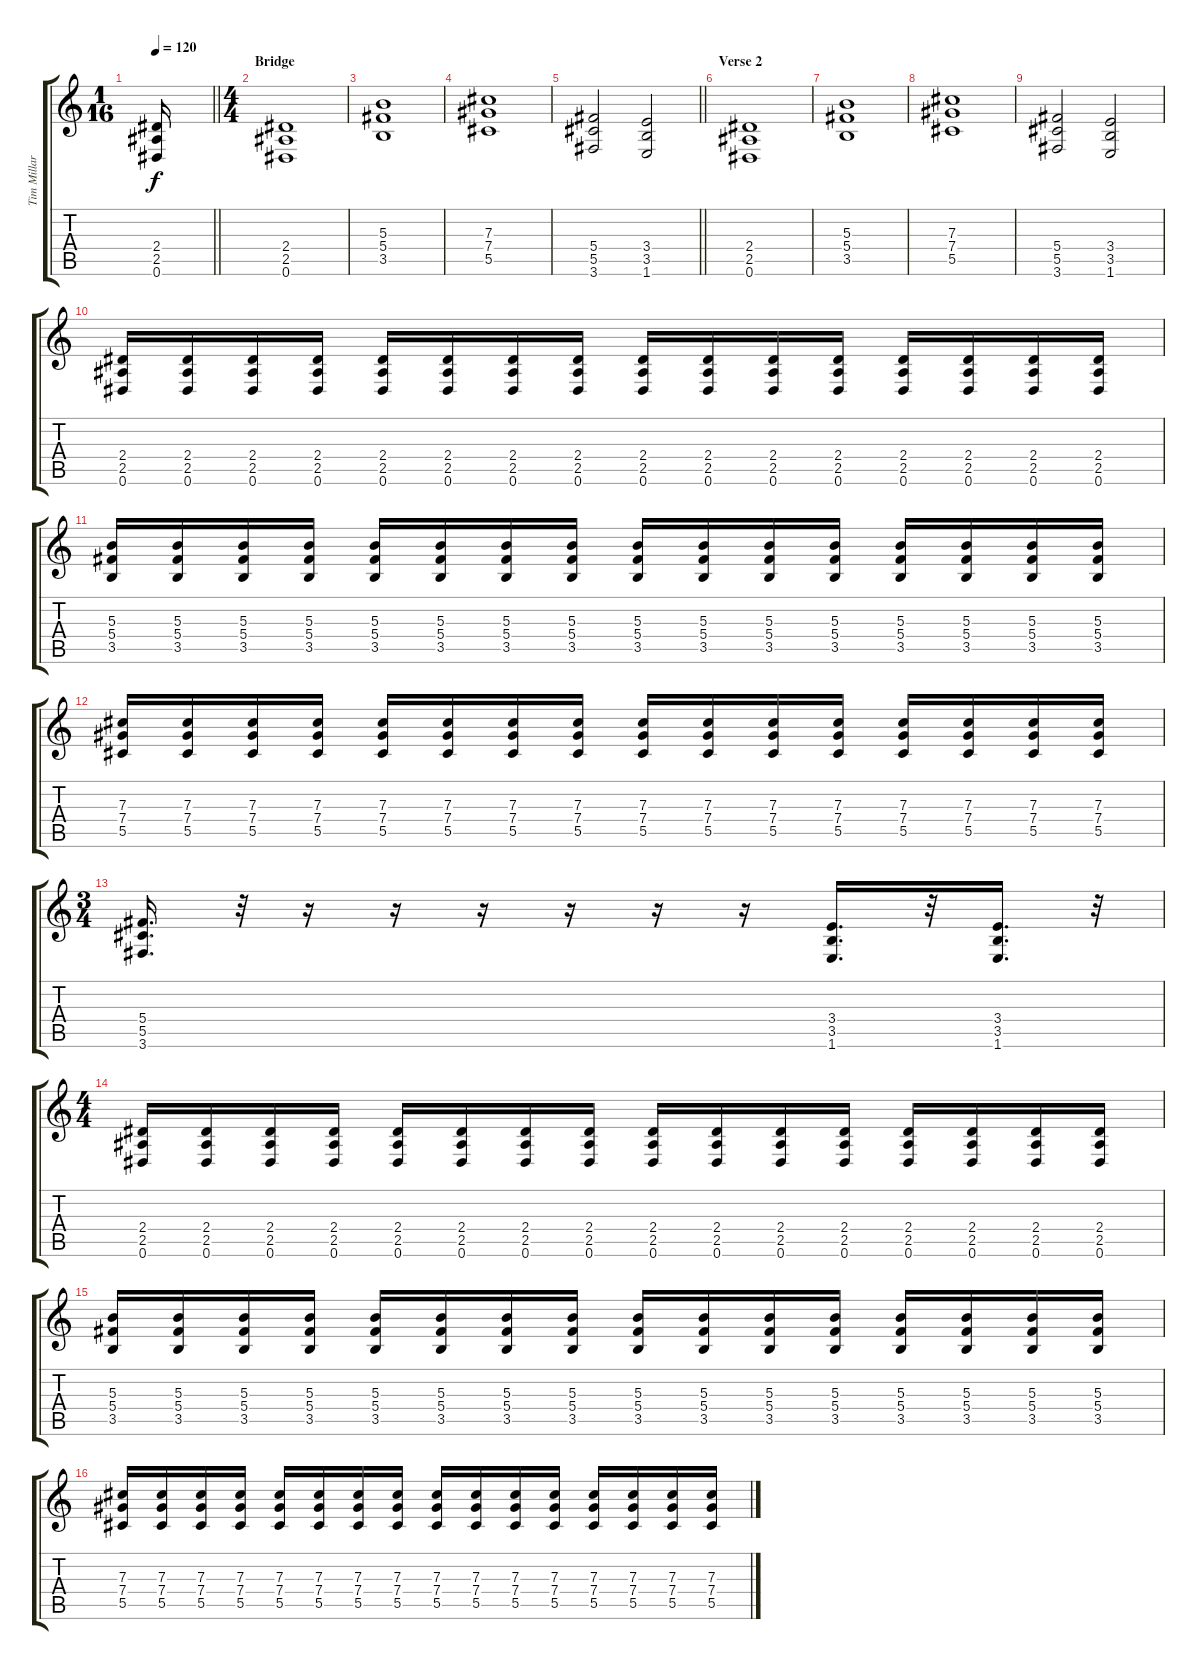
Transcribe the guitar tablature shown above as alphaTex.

\track ("Tim Millar" "Tim Millar") {instrument distortionguitar}
\staff {score tabs}
\tuning (Eb4 Bb3 Gb3 Db3 Ab2 Eb2) {hide}
\ts (1 16)
\tempo 120
\clef g2
\barLineRight lightlight
\ks c
(2.4{t} 2.5{t} 0.6{t}).16{dy f} |
\ts (4 4)
\section ("" "Bridge")
(2.4 2.5 0.6).1 |
(5.3 5.4 3.5).1 |
(7.3 7.4 5.5).1 |
\barLineRight lightlight
(5.4 5.5 3.6).2 (3.4 3.5 1.6).2 |
\section ("" "Verse 2")
(2.4 2.5 0.6).1 |
(5.3 5.4 3.5).1 |
(7.3 7.4 5.5).1 |
(5.4 5.5 3.6).2 (3.4 3.5 1.6).2 |
(2.4 2.5 0.6).16 (2.4 2.5 0.6).16 (2.4 2.5 0.6).16 (2.4 2.5 0.6).16 (2.4 2.5 0.6).16 (2.4 2.5 0.6).16 (2.4 2.5 0.6).16 (2.4 2.5 0.6).16 (2.4 2.5 0.6).16 (2.4 2.5 0.6).16 (2.4 2.5 0.6).16 (2.4 2.5 0.6).16 (2.4 2.5 0.6).16 (2.4 2.5 0.6).16 (2.4 2.5 0.6).16 (2.4 2.5 0.6).16 |
(5.3 5.4 3.5).16 (5.3 5.4 3.5).16 (5.3 5.4 3.5).16 (5.3 5.4 3.5).16 (5.3 5.4 3.5).16 (5.3 5.4 3.5).16 (5.3 5.4 3.5).16 (5.3 5.4 3.5).16 (5.3 5.4 3.5).16 (5.3 5.4 3.5).16 (5.3 5.4 3.5).16 (5.3 5.4 3.5).16 (5.3 5.4 3.5).16 (5.3 5.4 3.5).16 (5.3 5.4 3.5).16 (5.3 5.4 3.5).16 |
(7.3 7.4 5.5).16 (7.3 7.4 5.5).16 (7.3 7.4 5.5).16 (7.3 7.4 5.5).16 (7.3 7.4 5.5).16 (7.3 7.4 5.5).16 (7.3 7.4 5.5).16 (7.3 7.4 5.5).16 (7.3 7.4 5.5).16 (7.3 7.4 5.5).16 (7.3 7.4 5.5).16 (7.3 7.4 5.5).16 (7.3 7.4 5.5).16 (7.3 7.4 5.5).16 (7.3 7.4 5.5).16 (7.3 7.4 5.5).16 |
\ts (3 4)
(5.4 5.5 3.6).16{d} r.32 r.16 r.16 r.16 r.16 r.16 r.16 (3.4 3.5 1.6).16{d} r.32 (3.4 3.5 1.6).16{d} r.32 |
\ts (4 4)
(2.4 2.5 0.6).16 (2.4 2.5 0.6).16 (2.4 2.5 0.6).16 (2.4 2.5 0.6).16 (2.4 2.5 0.6).16 (2.4 2.5 0.6).16 (2.4 2.5 0.6).16 (2.4 2.5 0.6).16 (2.4 2.5 0.6).16 (2.4 2.5 0.6).16 (2.4 2.5 0.6).16 (2.4 2.5 0.6).16 (2.4 2.5 0.6).16 (2.4 2.5 0.6).16 (2.4 2.5 0.6).16 (2.4 2.5 0.6).16 |
(5.3 5.4 3.5).16 (5.3 5.4 3.5).16 (5.3 5.4 3.5).16 (5.3 5.4 3.5).16 (5.3 5.4 3.5).16 (5.3 5.4 3.5).16 (5.3 5.4 3.5).16 (5.3 5.4 3.5).16 (5.3 5.4 3.5).16 (5.3 5.4 3.5).16 (5.3 5.4 3.5).16 (5.3 5.4 3.5).16 (5.3 5.4 3.5).16 (5.3 5.4 3.5).16 (5.3 5.4 3.5).16 (5.3 5.4 3.5).16 |
(7.3 7.4 5.5).16 (7.3 7.4 5.5).16 (7.3 7.4 5.5).16 (7.3 7.4 5.5).16 (7.3 7.4 5.5).16 (7.3 7.4 5.5).16 (7.3 7.4 5.5).16 (7.3 7.4 5.5).16 (7.3 7.4 5.5).16 (7.3 7.4 5.5).16 (7.3 7.4 5.5).16 (7.3 7.4 5.5).16 (7.3 7.4 5.5).16 (7.3 7.4 5.5).16 (7.3 7.4 5.5).16 (7.3 7.4 5.5).16
